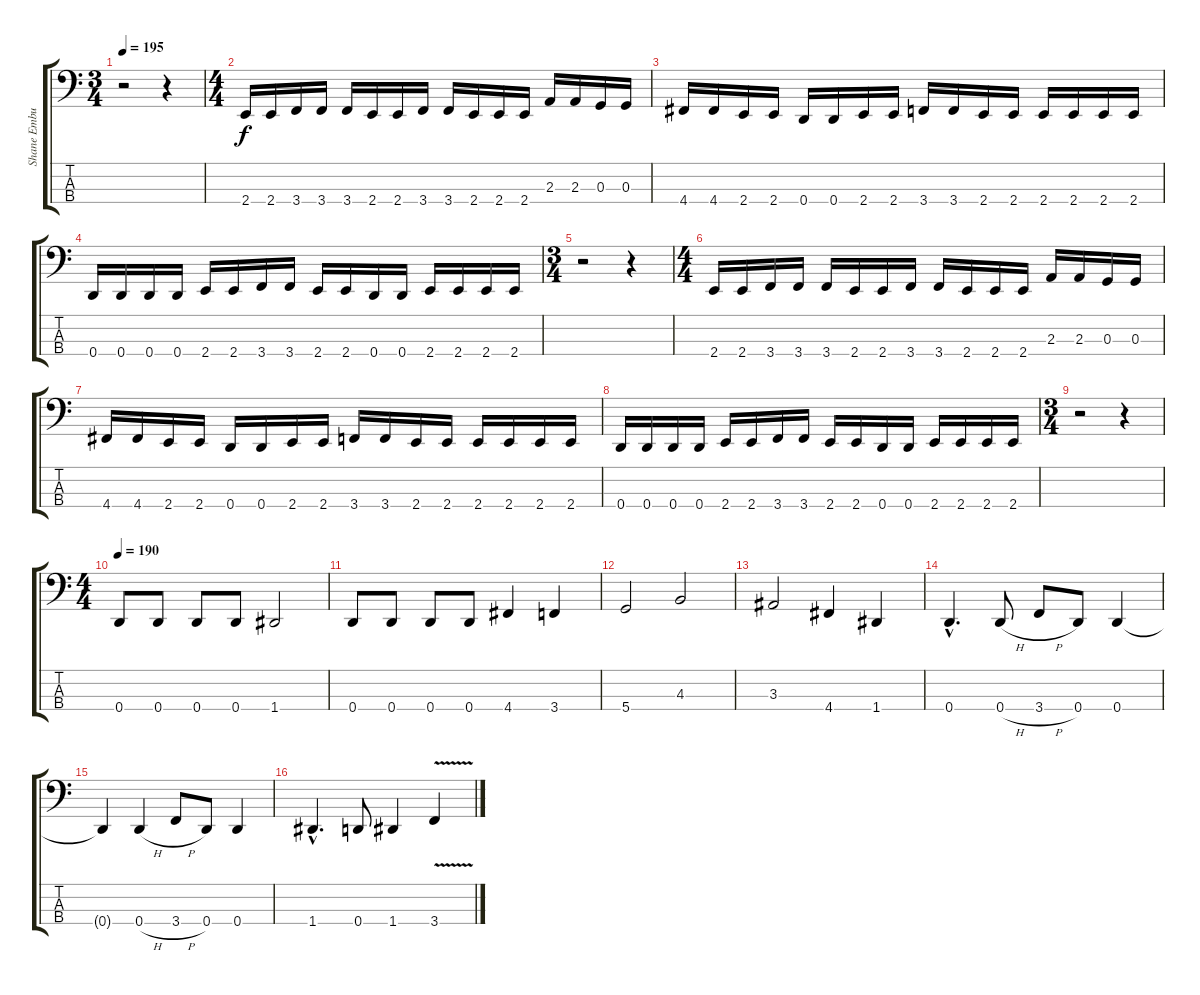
\track ("Shane Embury (Bass)" "Shane Embu") {instrument electricbassfinger}
\staff {score tabs}
\tuning (F2 C2 G1 D1) {hide}
\ts (3 4)
\tempo 195
\clef f4
\ks c
r.2{dy f} r.4 |
\ts (4 4)
2.4.16 2.4.16 3.4.16 3.4.16 3.4.16 2.4.16 2.4.16 3.4.16 3.4.16 2.4.16 2.4.16 2.4.16 2.3.16 2.3.16 0.3.16 0.3.16 |
4.4.16 4.4.16 2.4.16 2.4.16 0.4.16 0.4.16 2.4.16 2.4.16 3.4.16 3.4.16 2.4.16 2.4.16 2.4.16 2.4.16 2.4.16 2.4.16 |
0.4.16 0.4.16 0.4.16 0.4.16 2.4.16 2.4.16 3.4.16 3.4.16 2.4.16 2.4.16 0.4.16 0.4.16 2.4.16 2.4.16 2.4.16 2.4.16 |
\ts (3 4)
r.2 r.4 |
\ts (4 4)
2.4.16 2.4.16 3.4.16 3.4.16 3.4.16 2.4.16 2.4.16 3.4.16 3.4.16 2.4.16 2.4.16 2.4.16 2.3.16 2.3.16 0.3.16 0.3.16 |
4.4.16 4.4.16 2.4.16 2.4.16 0.4.16 0.4.16 2.4.16 2.4.16 3.4.16 3.4.16 2.4.16 2.4.16 2.4.16 2.4.16 2.4.16 2.4.16 |
0.4.16 0.4.16 0.4.16 0.4.16 2.4.16 2.4.16 3.4.16 3.4.16 2.4.16 2.4.16 0.4.16 0.4.16 2.4.16 2.4.16 2.4.16 2.4.16 |
\ts (3 4)
r.2 r.4 |
\ts (4 4)
\tempo 190
0.4.8 0.4.8 0.4.8 0.4.8 1.4.2 |
0.4.8 0.4.8 0.4.8 0.4.8 4.4.4 3.4.4 |
5.4.2 4.3.2 |
3.3.2 4.4.4 1.4.4 |
0.4{hac}.4{d} 0.4{h}.8 3.4{h}.8 0.4.8 0.4.4 |
0.4{t}.4 0.4{h}.4 3.4{h}.8 0.4.8 0.4.4 |
1.4{hac}.4{d} 0.4.8 1.4.4 3.4{v}.4
